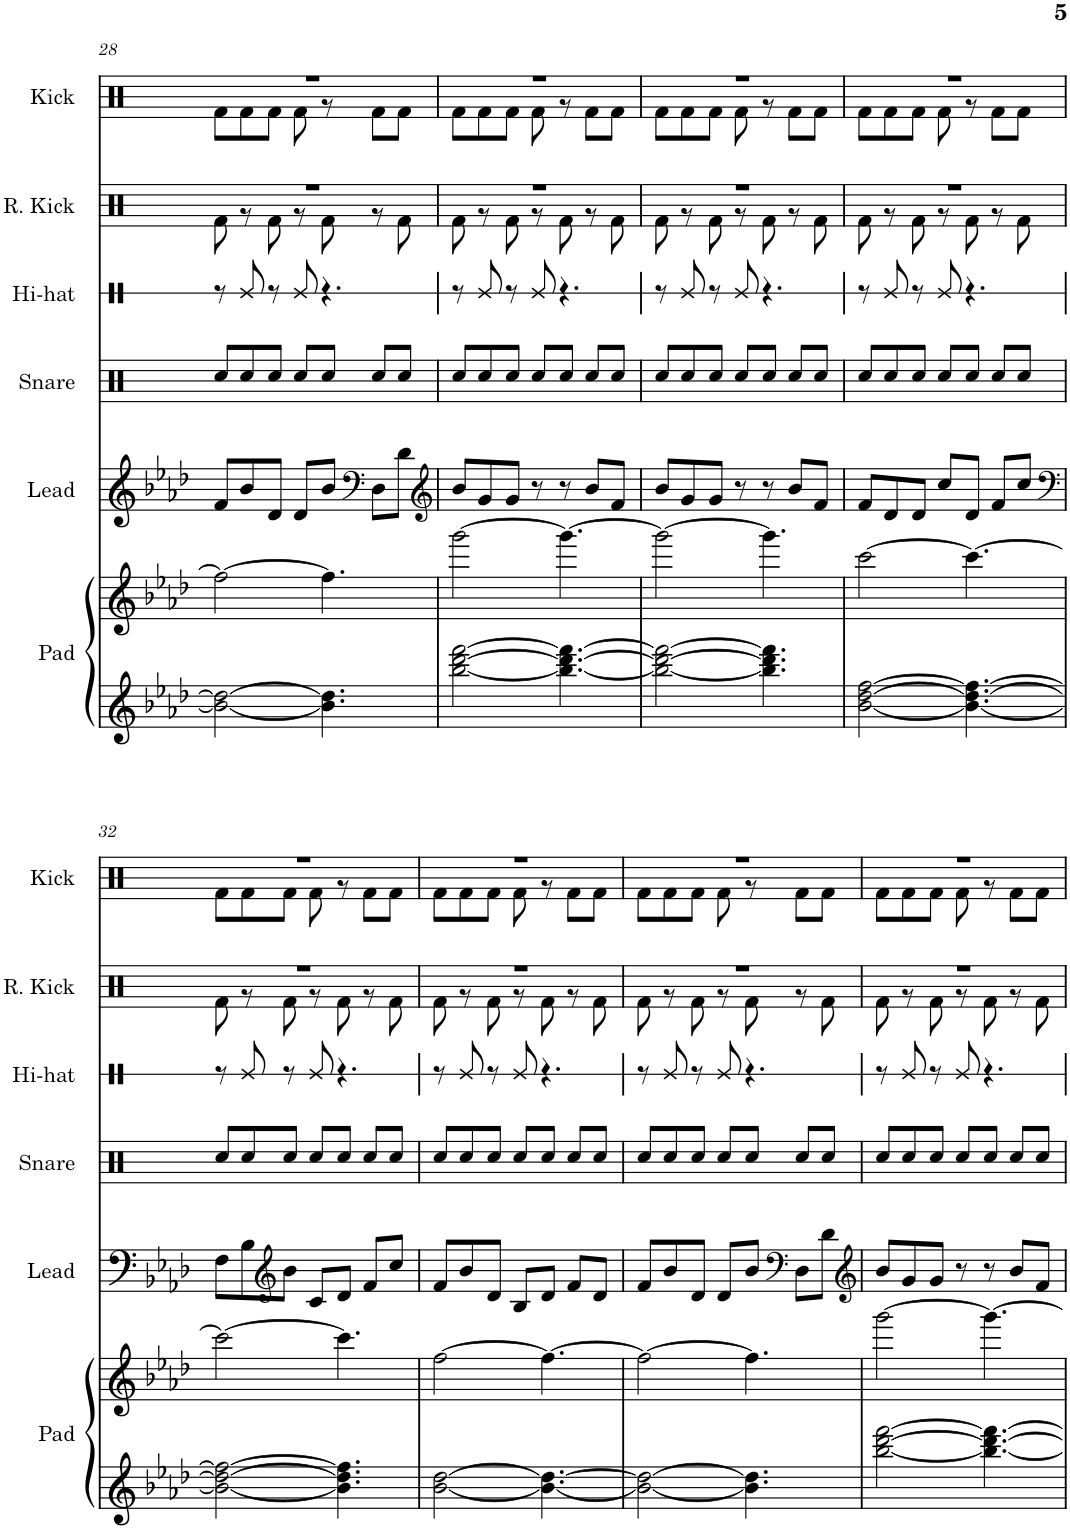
**kern	**kern	**kern	**kern	**kern	**kern	**kern
*part6	*part6	*part5	*part4	*part3	*part2	*part1
*staff7	*staff6	*staff5	*staff4	*staff3	*staff2	*staff1
*I"Pad	*	*I"Lead	*I"Snare	*I"Hi-hat	*I"Reverb Kick	*I"Kick
*I'Pad	*	*I'Lead	*I'Snare	*I'Hi-hat	*I'R. Kick	*I'Kick
!!LO:PB:g=z
*clefG2	*clefG2	*clefG2	*clefX	*clefX	*clefX	*clefX
*k[b-e-a-d-]	*k[b-e-a-d-]	*k[b-e-a-d-]	*k[b-e-a-d-]	*k[b-e-a-d-]	*k[b-e-a-d-]	*k[b-e-a-d-]
*M7/8	*M7/8	*M7/8	*M7/8	*M7/8	*M7/8	*M7/8
=28	=28	=28	=28	=28	=28	=28
*	*	*	*	*	*^	*^
2b-\_ 2dd-\_	2ff\_	8f/L	8Rcc/L	8r	2..r	8Rf\	2..r	8Rf\L
.	.	8b-/	8Rcc/	8Re/	.	8r	.	8Rf\
.	.	8d-/J	8Rcc/J	8r	.	8Rf\	.	8Rf\J
.	.	8d-/L	8Rcc/L	8Re/	.	8r	.	8Rf\
4.b-\] 4.dd-\]	4.ff\]	8b-/J	8Rcc/J	4.r	.	8Rf\	.	8r
*	*	*clefF4	*	*	*	*	*	*
.	.	8D-\L	8Rcc/L	.	.	8r	.	8Rf\L
.	.	8d-\J	8Rcc/J	.	.	8Rf\	.	8Rf\J
=29	=29	=29	=29	=29	=29	=29	=29	=29
*	*	*clefG2	*	*	*	*	*	*
[2bb-\ [2ddd-\ [2fff\	[2ggg\	8b-/L	8Rcc/L	8r	2..r	8Rf\	2..r	8Rf\L
.	.	8g/	8Rcc/	8Re/	.	8r	.	8Rf\
.	.	8g/J	8Rcc/J	8r	.	8Rf\	.	8Rf\J
.	.	8r	8Rcc/L	8Re/	.	8r	.	8Rf\
4.bb-\_ 4.ddd-\_ 4.fff\_	4.ggg\_	8r	8Rcc/J	4.r	.	8Rf\	.	8r
.	.	8b-/L	8Rcc/L	.	.	8r	.	8Rf\L
.	.	8f/J	8Rcc/J	.	.	8Rf\	.	8Rf\J
=30	=30	=30	=30	=30	=30	=30	=30	=30
2bb-\_ 2ddd-\_ 2fff\_	2ggg\_	8b-/L	8Rcc/L	8r	2..r	8Rf\	2..r	8Rf\L
.	.	8g/	8Rcc/	8Re/	.	8r	.	8Rf\
.	.	8g/J	8Rcc/J	8r	.	8Rf\	.	8Rf\J
.	.	8r	8Rcc/L	8Re/	.	8r	.	8Rf\
4.bb-\] 4.ddd-\] 4.fff\]	4.ggg\]	8r	8Rcc/J	4.r	.	8Rf\	.	8r
.	.	8b-/L	8Rcc/L	.	.	8r	.	8Rf\L
.	.	8f/J	8Rcc/J	.	.	8Rf\	.	8Rf\J
=31	=31	=31	=31	=31	=31	=31	=31	=31
[2b-\ [2dd-\ [2ff\	[2ccc\	8f/L	8Rcc/L	8r	2..r	8Rf\	2..r	8Rf\L
.	.	8d-/	8Rcc/	8Re/	.	8r	.	8Rf\
.	.	8d-/J	8Rcc/J	8r	.	8Rf\	.	8Rf\J
.	.	8cc/L	8Rcc/L	8Re/	.	8r	.	8Rf\
4.b-\_ 4.dd-\_ 4.ff\_	4.ccc\_	8d-/J	8Rcc/J	4.r	.	8Rf\	.	8r
.	.	8f/L	8Rcc/L	.	.	8r	.	8Rf\L
.	.	8cc/J	8Rcc/J	.	.	8Rf\	.	8Rf\J
!!LO:LB:g=z	!!
=32	=32	=32	=32	=32	=32	=32	=32	=32
*	*	*clefF4	*	*	*	*	*	*
2b-\_ 2dd-\_ 2ff\_	2ccc\_	8F\L	8Rcc/L	8r	2..r	8Rf\	2..r	8Rf\L
.	.	8B-\	8Rcc/	8Re/	.	8r	.	8Rf\
*	*	*clefG2	*	*	*	*	*	*
.	.	8b-\J	8Rcc/J	8r	.	8Rf\	.	8Rf\J
.	.	8c/L	8Rcc/L	8Re/	.	8r	.	8Rf\
4.b-\] 4.dd-\] 4.ff\]	4.ccc\]	8d-/J	8Rcc/J	4.r	.	8Rf\	.	8r
.	.	8f/L	8Rcc/L	.	.	8r	.	8Rf\L
.	.	8cc/J	8Rcc/J	.	.	8Rf\	.	8Rf\J
=33	=33	=33	=33	=33	=33	=33	=33	=33
[2b-\ [2dd-\	[2ff\	8f/L	8Rcc/L	8r	2..r	8Rf\	2..r	8Rf\L
.	.	8b-/	8Rcc/	8Re/	.	8r	.	8Rf\
.	.	8d-/J	8Rcc/J	8r	.	8Rf\	.	8Rf\J
.	.	8B-/L	8Rcc/L	8Re/	.	8r	.	8Rf\
4.b-\_ 4.dd-\_	4.ff\_	8d-/J	8Rcc/J	4.r	.	8Rf\	.	8r
.	.	8f/L	8Rcc/L	.	.	8r	.	8Rf\L
.	.	8d-/J	8Rcc/J	.	.	8Rf\	.	8Rf\J
=34	=34	=34	=34	=34	=34	=34	=34	=34
2b-\_ 2dd-\_	2ff\_	8f/L	8Rcc/L	8r	2..r	8Rf\	2..r	8Rf\L
.	.	8b-/	8Rcc/	8Re/	.	8r	.	8Rf\
.	.	8d-/J	8Rcc/J	8r	.	8Rf\	.	8Rf\J
.	.	8d-/L	8Rcc/L	8Re/	.	8r	.	8Rf\
4.b-\] 4.dd-\]	4.ff\]	8b-/J	8Rcc/J	4.r	.	8Rf\	.	8r
*	*	*clefF4	*	*	*	*	*	*
.	.	8D-\L	8Rcc/L	.	.	8r	.	8Rf\L
.	.	8d-\J	8Rcc/J	.	.	8Rf\	.	8Rf\J
=35	=35	=35	=35	=35	=35	=35	=35	=35
*	*	*clefG2	*	*	*	*	*	*
[2bb-\ [2ddd-\ [2fff\	[2ggg\	8b-/L	8Rcc/L	8r	2..r	8Rf\	2..r	8Rf\L
.	.	8g/	8Rcc/	8Re/	.	8r	.	8Rf\
.	.	8g/J	8Rcc/J	8r	.	8Rf\	.	8Rf\J
.	.	8r	8Rcc/L	8Re/	.	8r	.	8Rf\
4.bb-\_ 4.ddd-\_ 4.fff\_	4.ggg\_	8r	8Rcc/J	4.r	.	8Rf\	.	8r
.	.	8b-/L	8Rcc/L	.	.	8r	.	8Rf\L
.	.	8f/J	8Rcc/J	.	.	8Rf\	.	8Rf\J
*	*	*	*	*	*v	*v	*	*
*	*	*	*	*	*	*v	*v
=	=	=	=	=	=	=
*-	*-	*-	*-	*-	*-	*-
